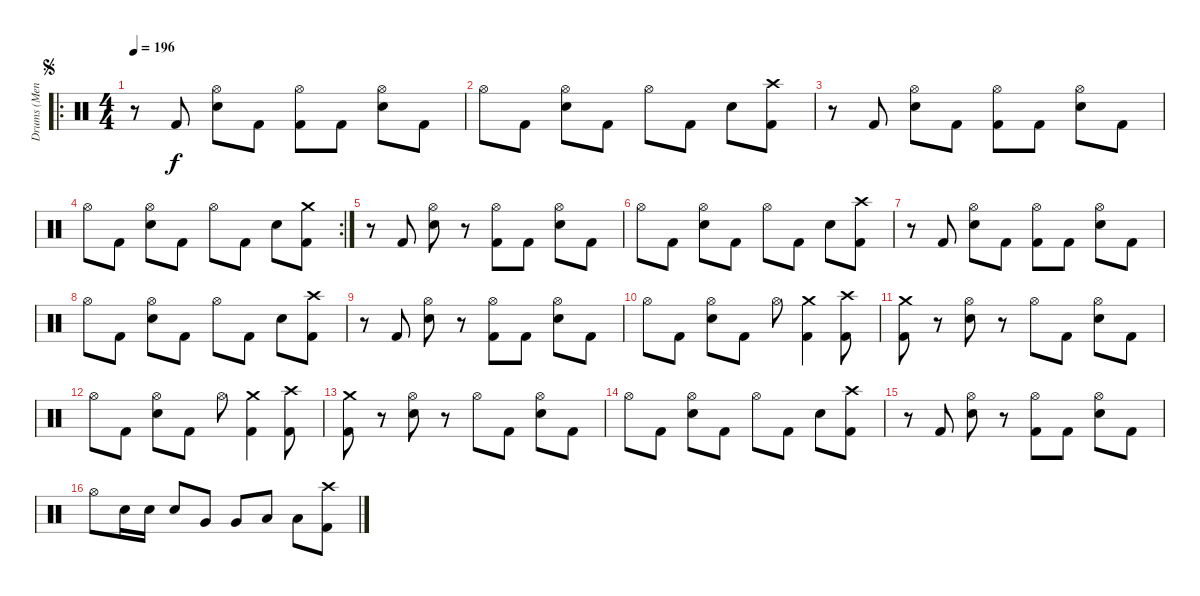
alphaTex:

\track ("Drums (Menza)" "Drums (Men") {instrument percussion}
\staff {score}
\articulation defaults
\ro
\ts (4 4)
\jump segno
\tempo 196
\clef neutral
\ks c
r.8{dy f} "Kick (hit) 2".8 ("Hi-Hat (open)" "Snare (hit) 2").8 "Kick (hit) 2".8 ("Hi-Hat (open)" "Kick (hit) 2").8 "Kick (hit) 2".8 ("Hi-Hat (open)" "Snare (hit) 2").8 "Kick (hit) 2".8 |
"Hi-Hat (open)".8 "Kick (hit) 2".8 ("Hi-Hat (open)" "Snare (hit) 2").8 "Kick (hit) 2".8 "Hi-Hat (open)".8 "Kick (hit) 2".8 "Snare (hit) 2".8 ("Crash high (hit)" "Kick (hit) 2").8 |
r.8 "Kick (hit) 2".8 ("Hi-Hat (open)" "Snare (hit) 2").8 "Kick (hit) 2".8 ("Hi-Hat (open)" "Kick (hit) 2").8 "Kick (hit) 2".8 ("Hi-Hat (open)" "Snare (hit) 2").8 "Kick (hit) 2".8 |
\rc 2 "Hi-Hat (open)".8 "Kick (hit) 2".8
("Hi-Hat (open)" "Snare (hit) 2").8 "Kick (hit) 2".8 "Hi-Hat (open)".8 "Kick (hit) 2".8 "Snare (hit) 2".8 ("Crash medium (hit)" "Kick (hit) 2").8 |
r.8 "Kick (hit) 2".8 ("Hi-Hat (open)" "Snare (hit) 2").8 r.8 ("Hi-Hat (open)" "Kick (hit) 2").8 "Kick (hit) 2".8 ("Hi-Hat (open)" "Snare (hit) 2").8 "Kick (hit) 2".8 |
"Hi-Hat (open)".8 "Kick (hit) 2".8 ("Hi-Hat (open)" "Snare (hit) 2").8 "Kick (hit) 2".8 "Hi-Hat (open)".8 "Kick (hit) 2".8 "Snare (hit) 2".8 ("Crash high (hit)" "Kick (hit) 2").8 |
r.8 "Kick (hit) 2".8 ("Hi-Hat (open)" "Snare (hit) 2").8 "Kick (hit) 2".8 ("Hi-Hat (open)" "Kick (hit) 2").8 "Kick (hit) 2".8 ("Hi-Hat (open)" "Snare (hit) 2").8 "Kick (hit) 2".8 |
"Hi-Hat (open)".8 "Kick (hit) 2".8 ("Hi-Hat (open)" "Snare (hit) 2").8 "Kick (hit) 2".8 "Hi-Hat (open)".8 "Kick (hit) 2".8 "Snare (hit) 2".8 ("Crash high (hit)" "Kick (hit) 2").8 |
r.8 "Kick (hit) 2".8 ("Hi-Hat (open)" "Snare (hit) 2").8 r.8 ("Hi-Hat (open)" "Kick (hit) 2").8 "Kick (hit) 2".8 ("Hi-Hat (open)" "Snare (hit) 2").8 "Kick (hit) 2".8 |
"Hi-Hat (open)".8 "Kick (hit) 2".8 ("Hi-Hat (open)" "Snare (hit) 2").8 "Kick (hit) 2".8 "Hi-Hat (open)".8 ("Crash medium (hit)" "Kick (hit) 2").4 ("Crash high (hit)" "Kick (hit) 2").8 |
("Crash medium (hit)" "Kick (hit) 2").8 r.8 ("Hi-Hat (open)" "Snare (hit) 2").8 r.8 "Hi-Hat (open)".8 "Kick (hit) 2".8 ("Hi-Hat (open)" "Snare (hit) 2").8 "Kick (hit) 2".8 |
"Hi-Hat (open)".8 "Kick (hit) 2".8 ("Hi-Hat (open)" "Snare (hit) 2").8 "Kick (hit) 2".8 "Hi-Hat (open)".8 ("Crash medium (hit)" "Kick (hit) 2").4 ("Crash high (hit)" "Kick (hit) 2").8 |
("Crash medium (hit)" "Kick (hit) 2").8 r.8 ("Hi-Hat (open)" "Snare (hit) 2").8 r.8 "Hi-Hat (open)".8 "Kick (hit) 2".8 ("Hi-Hat (open)" "Snare (hit) 2").8 "Kick (hit) 2".8 |
"Hi-Hat (open)".8 "Kick (hit) 2".8 ("Hi-Hat (open)" "Snare (hit) 2").8 "Kick (hit) 2".8 "Hi-Hat (open)".8 "Kick (hit) 2".8 "Snare (hit) 2".8 ("Crash high (hit)" "Kick (hit) 2").8 |
r.8 "Kick (hit) 2".8 ("Hi-Hat (open)" "Snare (hit) 2").8 r.8 ("Hi-Hat (open)" "Kick (hit) 2").8 "Kick (hit) 2".8 ("Hi-Hat (open)" "Snare (hit) 2").8 "Kick (hit) 2".8 |
"Hi-Hat (open)".8 "Snare (hit) 2".16 "Snare (hit) 2".16 "Snare (hit) 2".8 "Very Low Tom (hit)".8 "Very Low Tom (hit)".8 "Low Floor Tom (hit)".8 "Low Floor Tom (hit)".8 ("Crash high (hit)" "Kick (hit) 2").8
